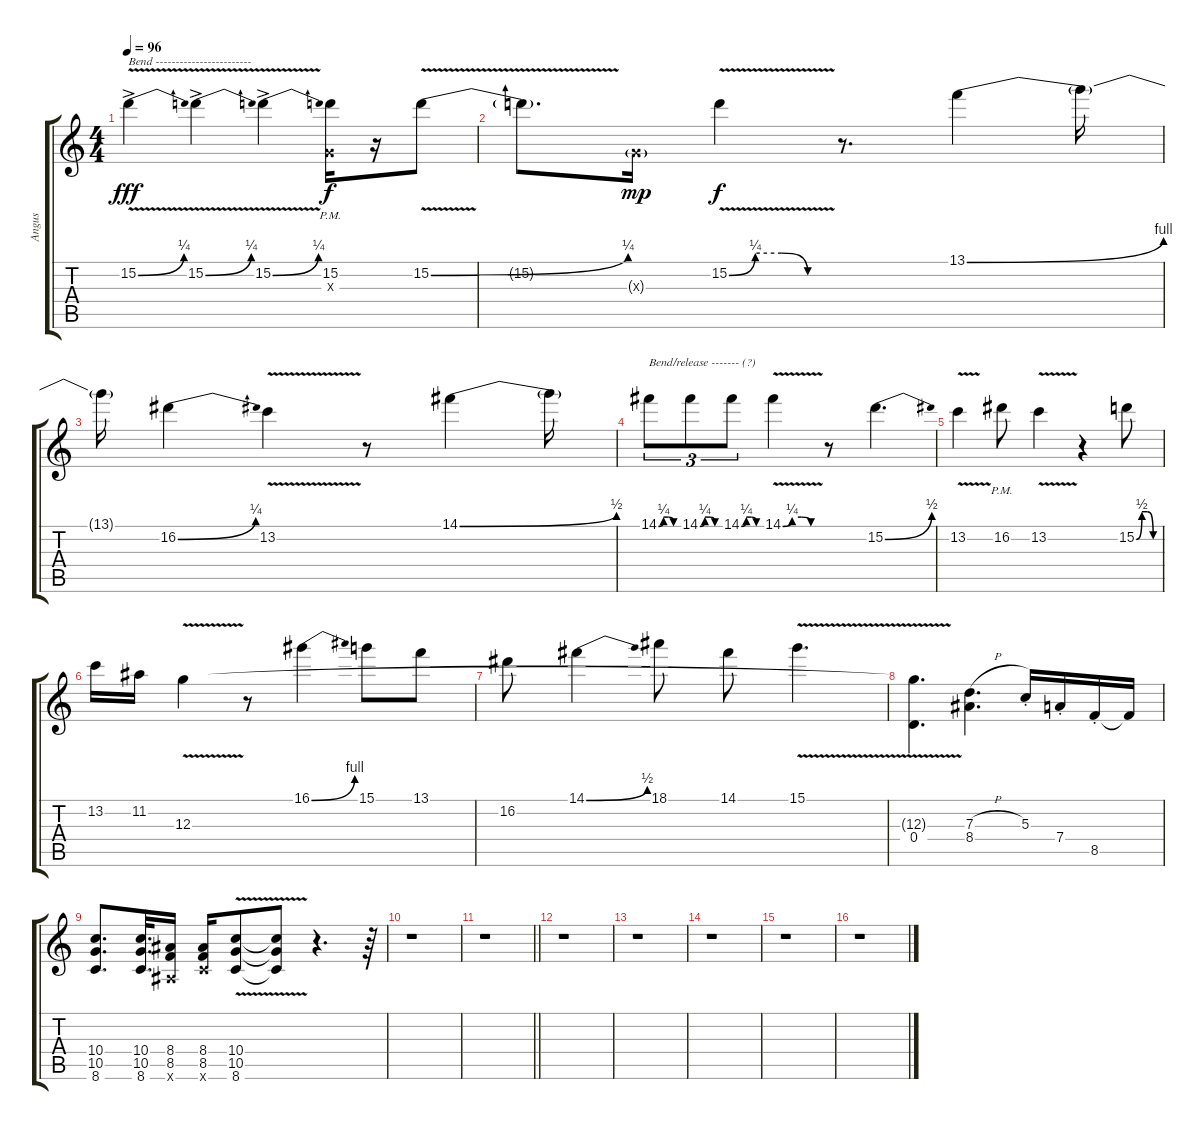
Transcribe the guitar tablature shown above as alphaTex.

\track ("Angus" "Angus") {instrument overdrivenguitar}
\staff {score tabs}
\tuning (E4 B3 G3 D3 A2 E2) {hide}
\ts (4 4)
\tempo 96
\clef g2
\ks c
15.2{be (bend 0 0 60 1) v ac}.4{txt "Bend ------------------------" dy fff} 15.2{be (bend 0 0 60 1) v ac}.4 15.2{be (bend 0 0 60 1) v ac}.4 (15.2{pm} 0.3{x}).16{dy f} r.16 15.2{be (bend 0 0 60 1) v}.8 |
15.2{t}.8{d} 0.3{g x}.16{dy mp} 15.2{be (custom 0 0 15 1 30 1 45 0 60 0) v}.4{dy f} r.8{d} 13.1{be (bend 0 0 60 4)}.4 13.1{t}.16 |
13.1{t}.16 16.2{be (bend 0 0 60 1)}.4 13.2{v}.4 r.8 14.1{be (bend 0 0 60 2)}.4 14.1{t}.16 |
14.1{be (custom 0 0 15 1 30 1 45 0 60 0)}.8{tu (3 2) txt "Bend/release ------- (?)"} 14.1{be (custom 0 0 15 1 30 1 45 0 60 0)}.8{tu (3 2)} 14.1{be (custom 0 0 15 1 30 1 45 0 60 0)}.8{tu (3 2)} 14.1{be (custom 0 0 15 1 30 1 45 0 60 0) v}.4 r.8 15.2{be (bend 0 0 60 2)}.4{d} |
13.2{v}.4 16.2{pm}.8 13.2{v}.4 r.4 15.2{be (custom 0 0 15 2 30 2 45 0 60 0)}.8 |
13.2.16 11.2.16 12.3{v}.4 r.8 16.1{be (bend 0 0 60 4)}.4 15.1.8 13.1.8 |
16.2.8 14.1{be (bend 0 0 60 2)}.4 18.1.8 14.1.8 15.1{v}.4{d} |
(12.3{t} 0.4).4{d} (7.3{h} 8.4).4{d} 5.3{st}.16 7.4{st}.16 8.5{st}.16 8.5{t}.16 |
(10.4 10.5 8.6).8{d} (10.4 10.5 8.6).32{d} (8.4 8.5 6.6{x}).16 (8.4 8.5 8.6{x}).16 (10.4{v} 10.5{v} 8.6{v}).8 (10.4{t} 10.5{t} 8.6{t}).8 r.4{d} r.64 |
r.1 |
\barLineRight lightlight
r.1 |
r.1 |
r.1 |
r.1 |
r.1 |
r.1
